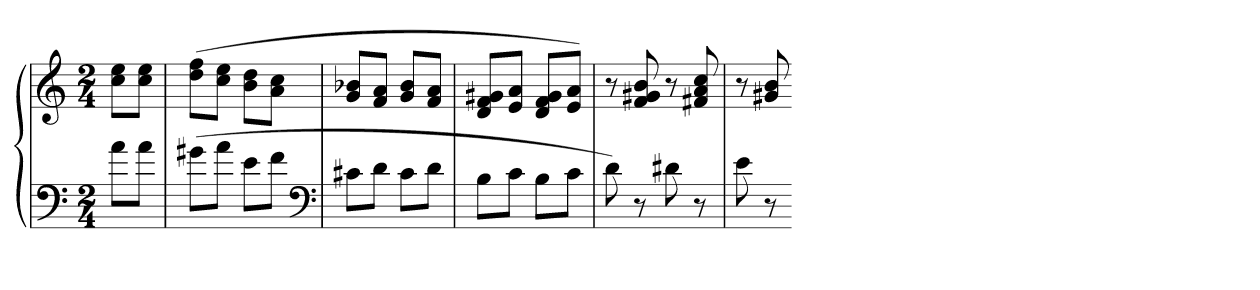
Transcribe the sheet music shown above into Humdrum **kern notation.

**kern	**kern
*part1	*part1
*staff2	*staff1
*clefF4	*clefG2
*k[]	*k[]
*a:	*a:
*M2/4	*M2/4
=	=
8aL	8cc 8eeL
8aJ	8cc 8eeJ
=	=
(8g#XL	(8dd 8ffL
8aJ	8cc 8eeJ
8eL	8b 8ddL
8fJ	8a 8ccJ
*clefF4	*
=	=
8c#XL	8g 8b-XL
8dJ	8f 8aJ
8c#L	8g 8b-L
8dJ	8f 8aJ
=	=
8BL	8d 8f 8g#XL
8cJ	8e 8aJ
8BL	8d 8f 8g#L
8cJ	8e 8aJ)
=	=
8d)	8r
8r	8f 8g#X 8b
8d#X	8r
8r	8f#X 8a 8cc
=	=
8e	8r
8r	8g#X 8b
=-	=-
*-	*-
